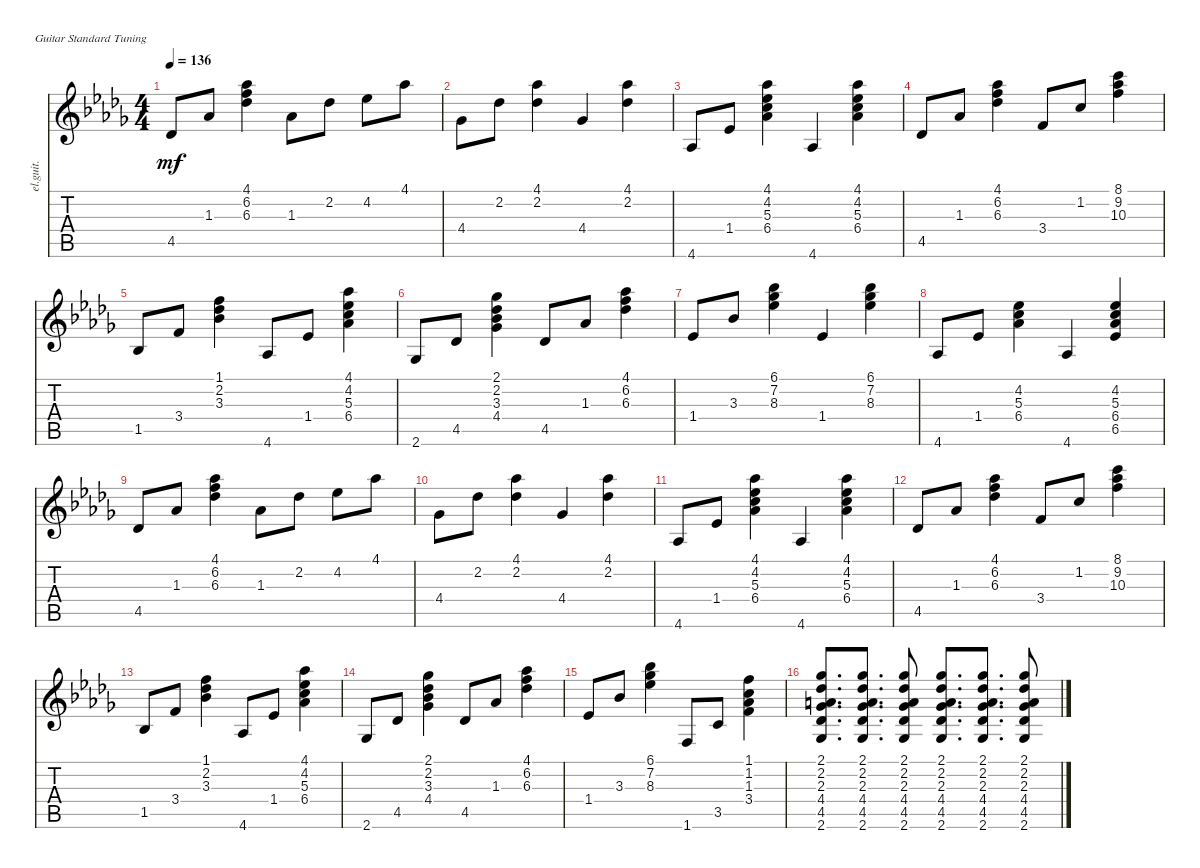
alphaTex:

\bracketExtendMode nobrackets
\track ("Electric Guitar 1" "el.guit.") {instrument electricguitarclean}
\staff {score tabs}
\tuning (E4 B3 G3 D3 A2 E2)
\ts (4 4)
\tempo 136
\clef g2
\ks db
4.5{acc b}.8{dy mf beam Up} 1.3{acc b}.8{beam Up} (6.2{acc forcenatural} 6.3{acc b} 4.1{acc b}).4{beam Down} 1.3{acc b}.8{beam Down} 2.2{acc b}.8{beam Down} 4.2{acc b}.8{beam Down} 4.1{acc b}.8{beam Down} |
4.4{acc b}.8{beam Down} 2.2{acc b}.8{beam Down} (2.2{acc b} 4.1{acc b}).4{beam Down} 4.4{acc b}.4{beam Up} (2.2{acc b} 4.1{acc b}).4{beam Down} |
4.6{acc b}.8{beam Up} 1.4{acc b}.8{beam Up} (6.4{acc b} 5.3{acc forcenatural} 4.2{acc b} 4.1{acc b}).4{beam Down} 4.6{acc b}.4{beam Up} (6.4{acc b} 5.3{acc forcenatural} 4.2{acc b} 4.1{acc b}).4{beam Down} |
4.5{acc b}.8{beam Up} 1.3{acc b}.8{beam Up} (6.3{acc b} 6.2{acc forcenatural} 4.1{acc b}).4{beam Down} 3.4{acc forcenatural}.8{beam Up} 1.2{acc forcenatural}.8{beam Up} (10.3{acc forcenatural} 9.2{acc b} 8.1{acc forcenatural}).4{beam Down} |
1.5{acc b}.8{beam Up} 3.4{acc forcenatural}.8{beam Up} (3.3{acc b} 2.2{acc b} 1.1{acc forcenatural}).4{beam Down} 4.6{acc b}.8{beam Up} 1.4{acc b}.8{beam Up} (6.4{acc b} 5.3{acc forcenatural} 4.2{acc b} 4.1{acc b}).4{beam Down} |
2.6{acc b}.8{beam Up} 4.5{acc b}.8{beam Up} (4.4{acc b} 3.3{acc b} 2.2{acc b} 2.1{acc b}).4{beam Down} 4.5{acc b}.8{beam Up} 1.3{acc b}.8{beam Up} (6.3{acc b} 6.2{acc forcenatural} 4.1{acc b}).4{beam Down} |
1.4{acc b}.8{beam Up} 3.3{acc b}.8{beam Up} (8.3{acc b} 7.2{acc b} 6.1{acc b}).4{beam Down} 1.4{acc b}.4{beam Up} (8.3{acc b} 7.2{acc b} 6.1{acc b}).4{beam Down} |
4.6{acc b}.8{beam Up} 1.4{acc b}.8{beam Up} (5.3{acc forcenatural} 6.4{acc b} 4.2{acc b}).4{beam Down} 4.6{acc b}.4{beam Up} (6.4{acc b} 6.5{acc b} 5.3{acc forcenatural} 4.2{acc b}).4{beam Up} |
4.5{acc b}.8{beam Up} 1.3{acc b}.8{beam Up} (6.3{acc b} 6.2{acc forcenatural} 4.1{acc b}).4{beam Down} 1.3{acc b}.8{beam Down} 2.2{acc b}.8{beam Down} 4.2{acc b}.8{beam Down} 4.1{acc b}.8{beam Down} |
4.4{acc b}.8{beam Down} 2.2{acc b}.8{beam Down} (2.2{acc b} 4.1{acc b}).4{beam Down} 4.4{acc b}.4{beam Up} (2.2{acc b} 4.1{acc b}).4{beam Down} |
4.6{acc b}.8{beam Up} 1.4{acc b}.8{beam Up} (6.4{acc b} 5.3{acc forcenatural} 4.2{acc b} 4.1{acc b}).4{beam Down} 4.6{acc b}.4{beam Up} (6.4{acc b} 5.3{acc forcenatural} 4.2{acc b} 4.1{acc b}).4{beam Down} |
4.5{acc b}.8{beam Up} 1.3{acc b}.8{beam Up} (6.2{acc forcenatural} 6.3{acc b} 4.1{acc b}).4{beam Down} 3.4{acc forcenatural}.8{beam Up} 1.2{acc forcenatural}.8{beam Up} (10.3{acc forcenatural} 9.2{acc b} 8.1{acc forcenatural}).4{beam Down} |
1.5{acc b}.8{beam Up} 3.4{acc forcenatural}.8{beam Up} (3.3{acc b} 2.2{acc b} 1.1{acc forcenatural}).4{beam Down} 4.6{acc b}.8{beam Up} 1.4{acc b}.8{beam Up} (6.4{acc b} 5.3{acc forcenatural} 4.2{acc b} 4.1{acc b}).4{beam Down} |
2.6{acc b}.8{beam Up} 4.5{acc b}.8{beam Up} (4.4{acc b} 3.3{acc b} 2.2{acc b} 2.1{acc b}).4{beam Down} 4.5{acc b}.8{beam Up} 1.3{acc b}.8{beam Up} (6.3{acc b} 6.2{acc forcenatural} 4.1{acc b}).4{beam Down} |
1.4{acc b}.8{beam Up} 3.3{acc b}.8{beam Up} (7.2{acc b} 8.3{acc b} 6.1{acc b}).4{beam Down} 1.6{acc forcenatural}.8{beam Up} 3.5{acc forcenatural}.8{beam Up} (1.3{acc b} 3.4{acc forcenatural} 1.2{acc forcenatural} 1.1{acc forcenatural}).4{beam Down} |
(2.6{acc b} 4.5{acc b} 4.4{acc b} 2.3{acc forcenatural} 2.2{acc b} 2.1{acc b}).8{d beam Up} (4.4{acc b} 2.6{acc b} 2.2{acc b} 4.5{acc b} 2.3{acc forcenatural} 2.1{acc b}).8{d beam Up} (2.6{acc b} 4.5{acc b} 4.4{acc b} 2.3{acc forcenatural} 2.2{acc b} 2.1{acc b}).8{beam Up} (2.6{acc b} 4.5{acc b} 4.4{acc b} 2.3{acc forcenatural} 2.2{acc b} 2.1{acc b}).8{d beam Up} (2.6{acc b} 4.5{acc b} 4.4{acc b} 2.3{acc forcenatural} 2.2{acc b} 2.1{acc b}).8{d beam Up} (2.6{acc b} 4.5{acc b} 4.4{acc b} 2.3{acc forcenatural} 2.2{acc b} 2.1{acc b}).8{beam Up}
